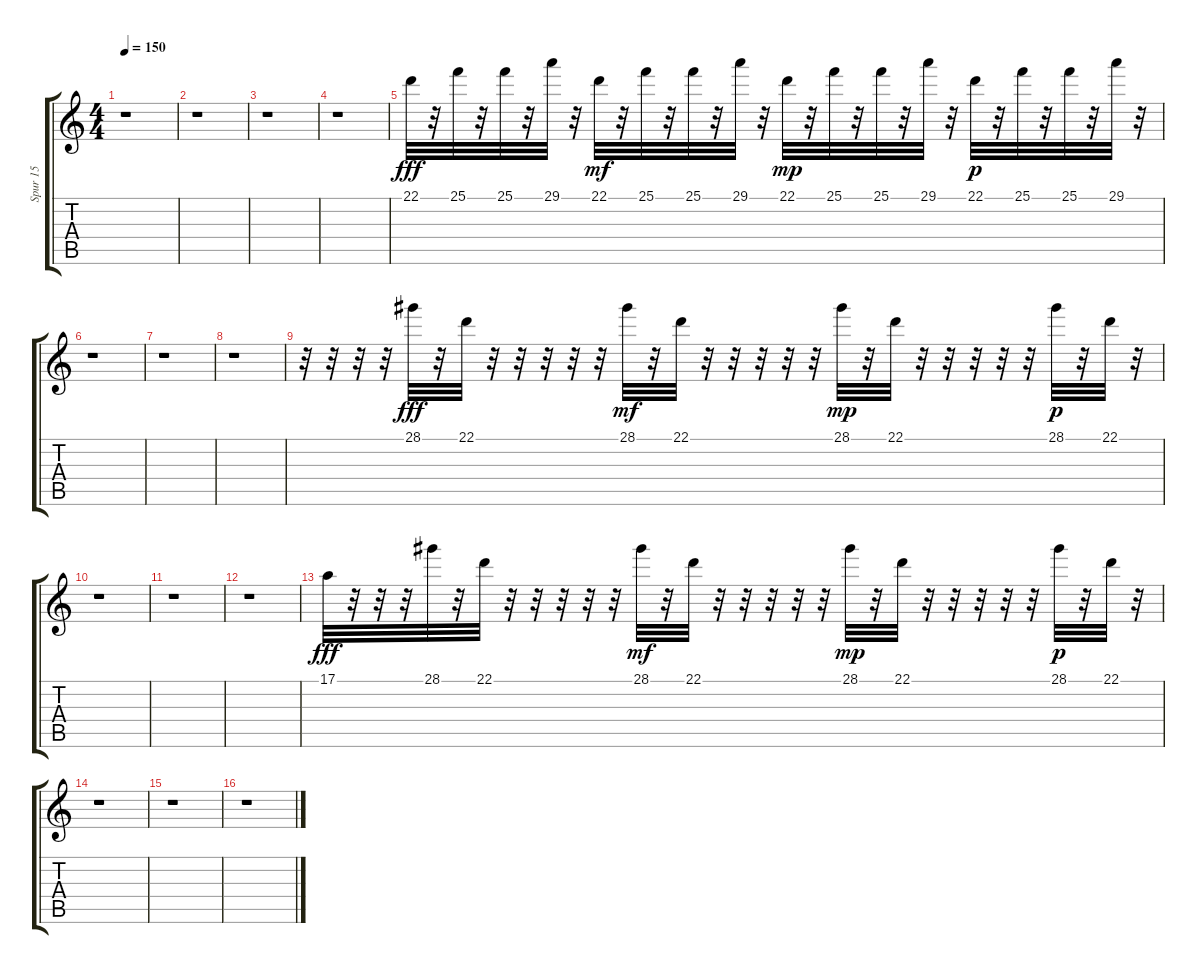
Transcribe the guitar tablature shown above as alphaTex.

\track ("Spur 15" "Spur 15") {instrument brightacousticpiano}
\staff {score tabs}
\tuning (E4 B3 G3 D3 A2 E2) {hide}
\ts (4 4)
\tempo 150
\clef g2
\ks c
r.1{dy p} |
r.1 |
r.1 |
r.1 |
22.1.32{dy fff balance 0} r.32 25.1.32 r.32 25.1.32 r.32 29.1.32 r.32 22.1.32{dy mf balance 5} r.32 25.1.32 r.32 25.1.32 r.32 29.1.32 r.32 22.1.32{dy mp balance 12} r.32 25.1.32 r.32 25.1.32 r.32 29.1.32 r.32 22.1.32{dy p balance 16} r.32 25.1.32 r.32 25.1.32 r.32 29.1.32 r.32 |
r.1 |
r.1 |
r.1 |
r.32{balance 12} r.32 r.32 r.32 28.1.32{dy fff} r.32 22.1.32 r.32 r.32 r.32 r.32 r.32 28.1.32{dy mf} r.32 22.1.32 r.32 r.32{balance 5} r.32 r.32 r.32 28.1.32{dy mp} r.32 22.1.32 r.32 r.32{balance 0} r.32 r.32 r.32 28.1.32{dy p} r.32 22.1.32 r.32 |
r.1 |
r.1 |
r.1 |
17.1.32{dy fff} r.32 r.32{balance 12} r.32 28.1.32 r.32 22.1.32 r.32 r.32 r.32 r.32 r.32 28.1.32{dy mf} r.32 22.1.32 r.32 r.32{balance 5} r.32 r.32 r.32 28.1.32{dy mp} r.32 22.1.32 r.32 r.32{balance 0} r.32 r.32 r.32 28.1.32{dy p} r.32 22.1.32 r.32 |
r.1 |
r.1 |
r.1
